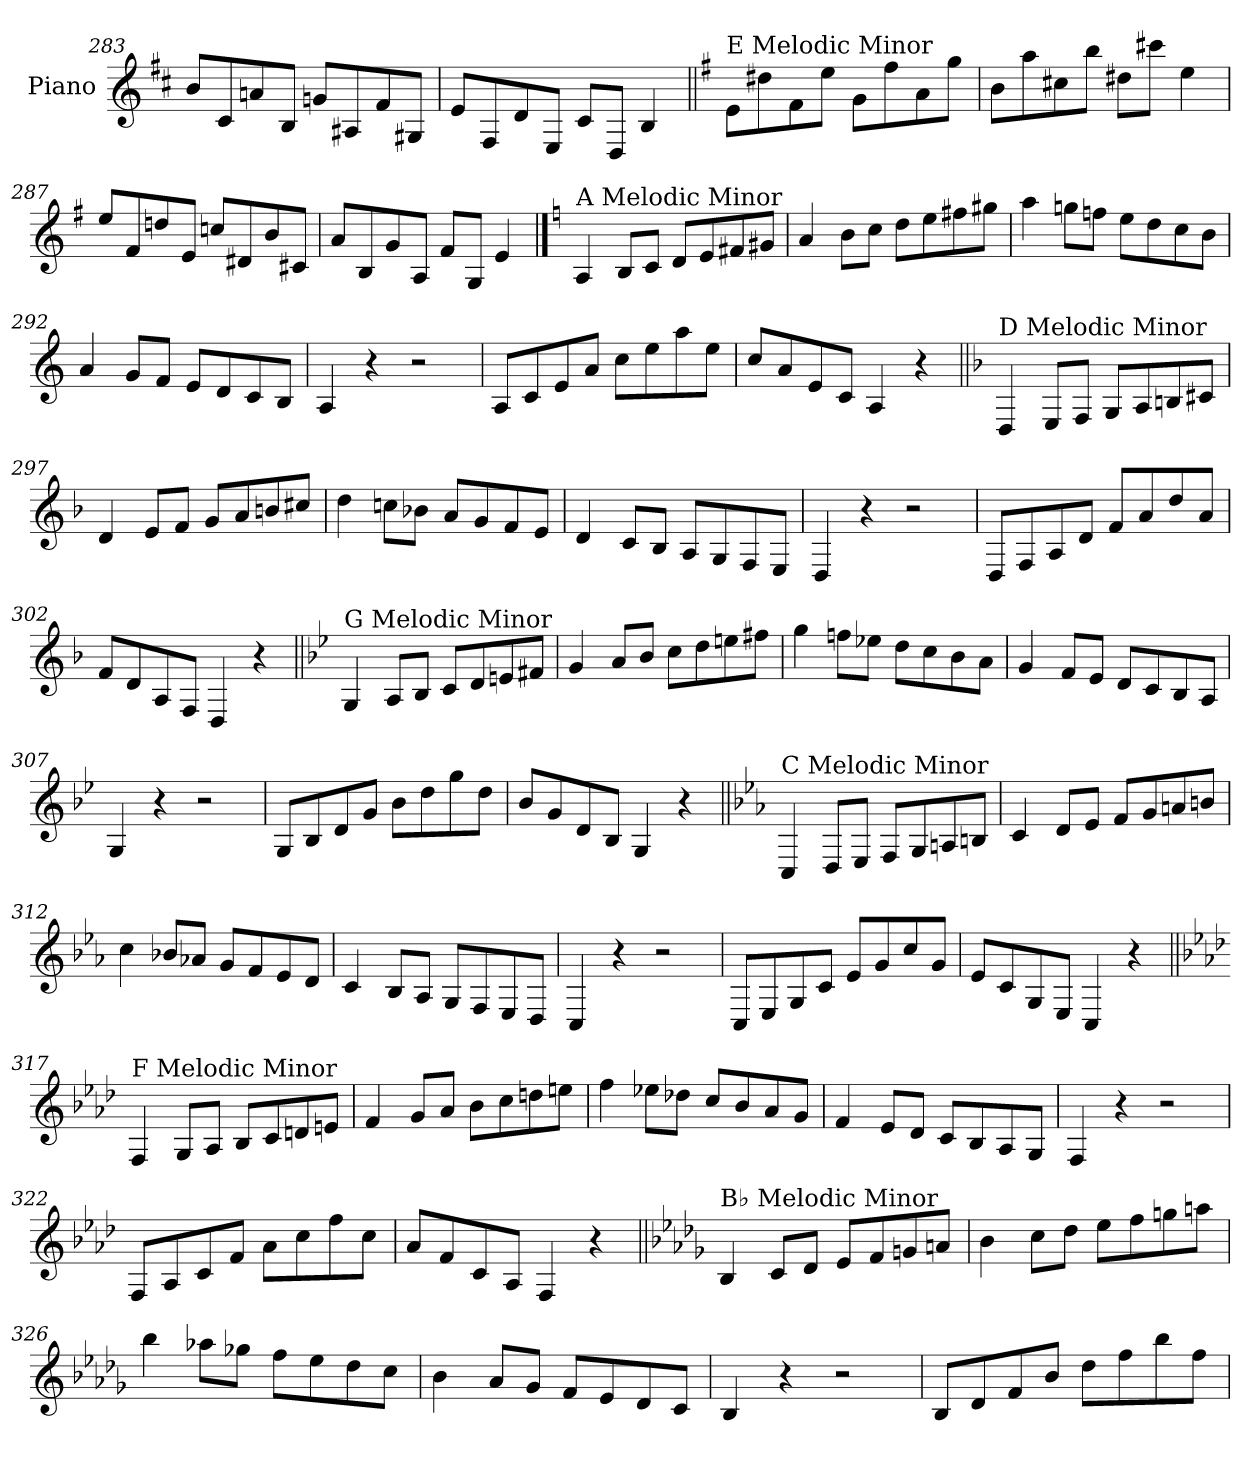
**kern
*part1
*staff1
*I"Piano
*I'Pno.
*clefG2
*k[f#c#]
=283
8b/L
8c#/
8an/
8B/J
8gn/L
8A#X/
8f#/
8G#X/J
=284
8e/L
8F#/
8d/
8E/J
8c#/L
8D/J
4B/
!!LO:LB:g=z
=285||
*k[f#]
!LO:TX:a:t=E Melodic Minor
8e\L
8dd#X\
8f#\
8ee\J
8g\L
8ff#\
8a\
8gg\J
=286
8b\L
8aa\
8cc#X\
8bb\J
8dd#X\L
8ccc#X\J
4ee\
=287
8ee/L
8f#/
8ddn/
8e/J
8ccn/L
8d#X/
8b/
8c#X/J
=288
8a/L
8B/
8g/
8A/J
8f#/L
8G/J
4e/
!!LO:PB:g=z
==289
*k[]
!LO:TX:a:t=A Melodic Minor
4A/
8B/L
8c/J
8d/L
8e/
8f#X/
8g#X/J
=290
4a/
8b\L
8cc\J
8dd\L
8ee\
8ff#X\
8gg#X\J
=291
4aa\
8ggn\L
8ffn\J
8ee\L
8dd\
8cc\
8b\J
=292
4a/
8g/L
8f/J
8e/L
8d/
8c/
8B/J
=293
4A/
4r
2r
=294
8A/L
8c/
8e/
8a/J
8cc\L
8ee\
8aa\
8ee\J
=295
8cc/L
8a/
8e/
8c/J
4A/
4r
!!LO:LB:g=z
=296||
*k[b-]
!LO:TX:a:t=D Melodic Minor
4D/
8E/L
8F/J
8G/L
8A/
8Bn/
8c#X/J
=297
4d/
8e/L
8f/J
8g/L
8a/
8bn/
8cc#X/J
=298
4dd\
8ccn\L
8b-X\J
8a/L
8g/
8f/
8e/J
=299
4d/
8c/L
8B-/J
8A/L
8G/
8F/
8E/J
=300
4D/
4r
2r
=301
8D/L
8F/
8A/
8d/J
8f/L
8a/
8dd/
8a/J
=302
8f/L
8d/
8A/
8F/J
4D/
4r
!!LO:LB:g=z
=303||
*k[b-e-]
!LO:TX:a:t=G Melodic Minor
4G/
8A/L
8B-/J
8c/L
8d/
8en/
8f#X/J
=304
4g/
8a/L
8b-/J
8cc\L
8dd\
8een\
8ff#X\J
=305
4gg\
8ffn\L
8ee-X\J
8dd\L
8cc\
8b-\
8a\J
=306
4g/
8f/L
8e-/J
8d/L
8c/
8B-/
8A/J
=307
4G/
4r
2r
=308
8G/L
8B-/
8d/
8g/J
8b-\L
8dd\
8gg\
8dd\J
=309
8b-/L
8g/
8d/
8B-/J
4G/
4r
!!LO:LB:g=z
=310||
*k[b-e-a-]
!LO:TX:a:t=C Melodic Minor
4C/
8D/L
8E-/J
8F/L
8G/
8An/
8Bn/J
=311
4c/
8d/L
8e-/J
8f/L
8g/
8an/
8bn/J
=312
4cc\
8b-X/L
8a-X/J
8g/L
8f/
8e-/
8d/J
=313
4c/
8B-/L
8A-/J
8G/L
8F/
8E-/
8D/J
=314
4C/
4r
2r
=315
8C/L
8E-/
8G/
8c/J
8e-/L
8g/
8cc/
8g/J
=316
8e-/L
8c/
8G/
8E-/J
4C/
4r
!!LO:LB:g=z
=317||
*k[b-e-a-d-]
!LO:TX:a:t=F Melodic Minor
4F/
8G/L
8A-/J
8B-/L
8c/
8dn/
8en/J
=318
4f/
8g/L
8a-/J
8b-\L
8cc\
8ddn\
8een\J
=319
4ff\
8ee-X\L
8dd-X\J
8cc/L
8b-/
8a-/
8g/J
=320
4f/
8e-/L
8d-/J
8c/L
8B-/
8A-/
8G/J
=321
4F/
4r
2r
=322
8F/L
8A-/
8c/
8f/J
8a-\L
8cc\
8ff\
8cc\J
=323
8a-/L
8f/
8c/
8A-/J
4F/
4r
!!LO:LB:g=z
=324||
*k[b-e-a-d-g-]
!LO:TX:a:t=B♭ Melodic Minor
4B-/
8c/L
8d-/J
8e-/L
8f/
8gn/
8an/J
=325
4b-\
8cc\L
8dd-\J
8ee-\L
8ff\
8ggn\
8aan\J
=326
4bb-\
8aa-X\L
8gg-X\J
8ff\L
8ee-\
8dd-\
8cc\J
=327
4b-\
8a-/L
8g-/J
8f/L
8e-/
8d-/
8c/J
=328
4B-/
4r
2r
=329
8B-/L
8d-/
8f/
8b-/J
8dd-\L
8ff\
8bb-\
8ff\J
=
*-
